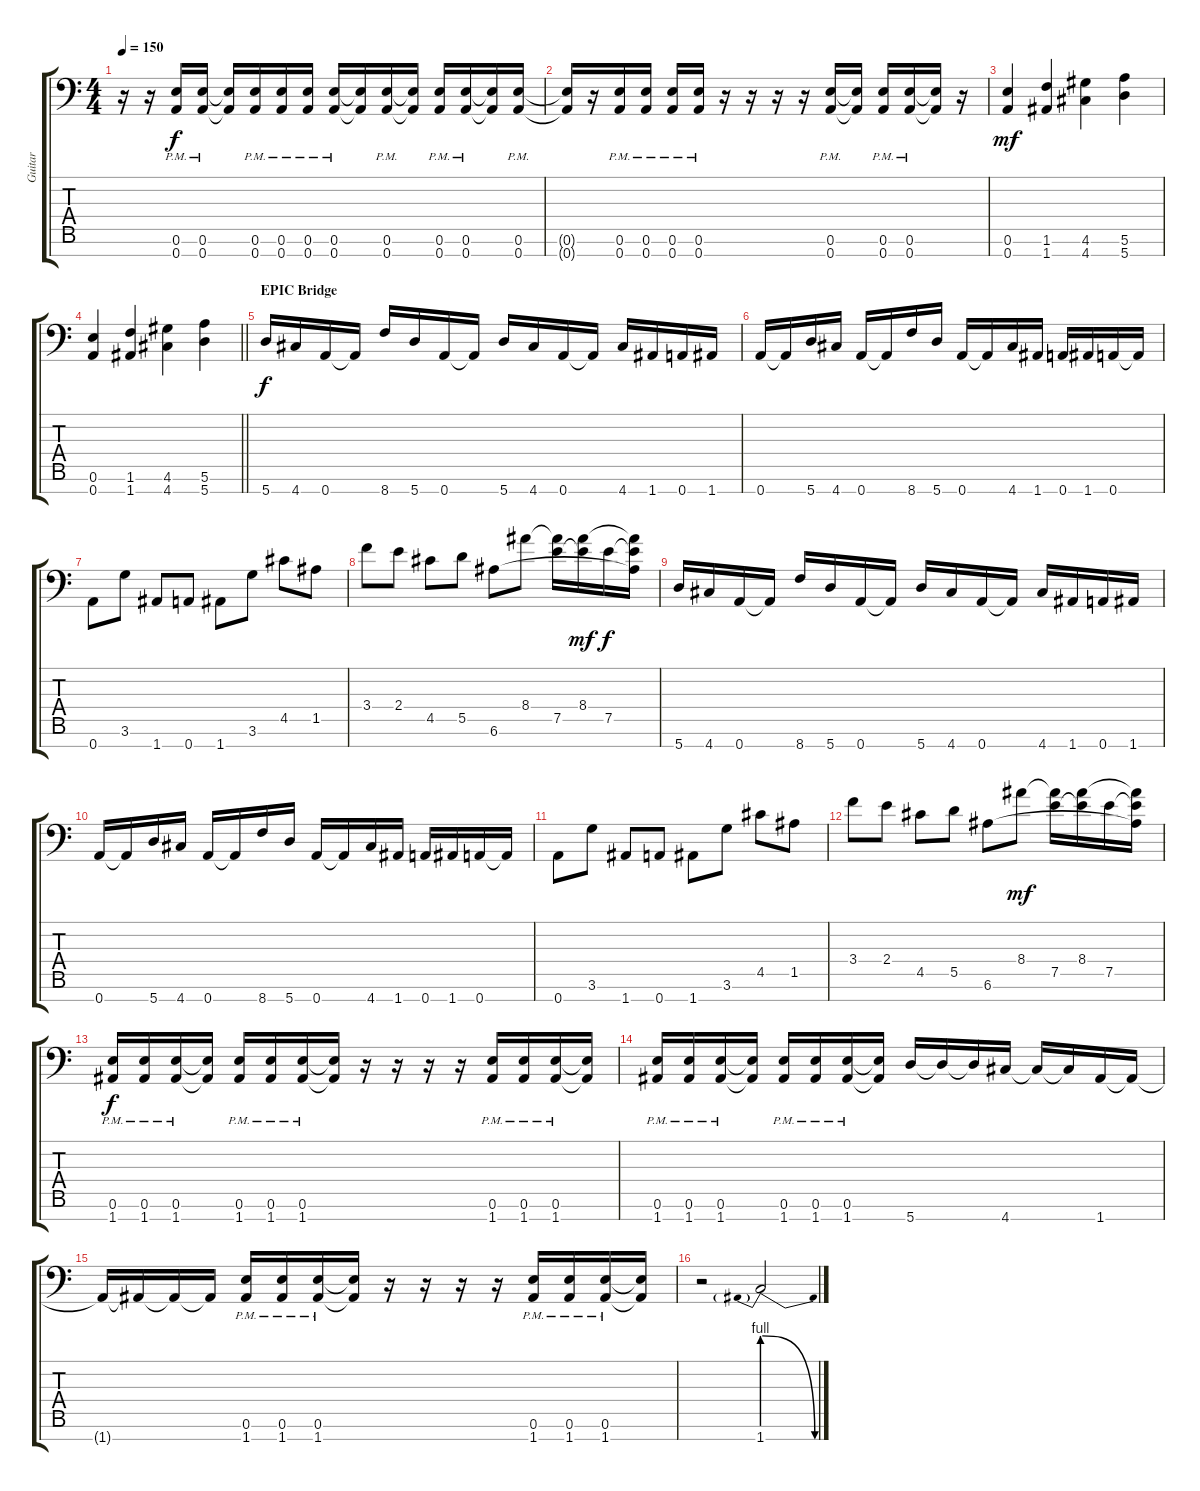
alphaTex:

\track ("Guitar" "Guitar") {instrument distortionguitar}
\staff {score tabs}
\tuning (E4 B3 G3 D3 A2 E2 A1) {hide}
\ts (4 4)
\tempo 150
\clef f4
\ks c
r.16{dy f} r.16 (0.6{pm} 0.7{pm}).16 (0.6{pm} 0.7{pm}).16 (0.6{t} 0.7{t}).16 (0.6{pm} 0.7{pm}).16 (0.6{pm} 0.7{pm}).16 (0.6{pm} 0.7{pm}).16 (0.6{pm} 0.7{pm}).16 (0.6{t} 0.7{t}).16 (0.6{pm} 0.7{pm}).16 (0.6{t} 0.7{t}).16 (0.6{pm} 0.7{pm}).16 (0.6{pm} 0.7{pm}).16 (0.6{t} 0.7{t}).16 (0.6{pm} 0.7{pm}).16 |
(0.6{t} 0.7{t}).16 r.16 (0.6{pm} 0.7{pm}).16 (0.6{pm} 0.7{pm}).16 (0.6{pm} 0.7{pm}).16 (0.6{pm} 0.7{pm}).16 r.16 r.16 r.16 r.16 (0.6{pm} 0.7{pm}).16 (0.6{t} 0.7{t}).16 (0.6{pm} 0.7{pm}).16 (0.6{pm} 0.7{pm}).16 (0.6{t} 0.7{t}).16 r.16 |
(0.6 0.7).4{dy mf} (1.6 1.7).4 (4.6 4.7).4 (5.6 5.7).4 |
\barLineRight lightlight
(0.6 0.7).4 (1.6 1.7).4 (4.6 4.7).4 (5.6 5.7).4 |
\section ("" "EPIC Bridge")
5.7.16{dy f} 4.7.16 0.7.16 0.7{t}.16 8.7.16 5.7.16 0.7.16 0.7{t}.16 5.7.16 4.7.16 0.7.16 0.7{t}.16 4.7.16 1.7.16 0.7.16 1.7.16 |
0.7.16 0.7{t}.16 5.7.16 4.7.16 0.7.16 0.7{t}.16 8.7.16 5.7.16 0.7.16 0.7{t}.16 4.7.16 1.7.16 0.7.16 1.7.16 0.7.16 0.7{t}.16 |
0.7.8 3.6.8 1.7.8 0.7.8 1.7.8 3.6.8 4.5.8 1.5.8 |
3.4.8 2.4.8 4.5.8 5.5.8 6.6.8 8.4.8 (8.4{t} 7.5).16 (8.4 7.5{t}).16{dy mf} 7.5.16{dy f} (8.4{t} 7.5{t} 6.6{t}).16 |
5.7.16 4.7.16 0.7.16 0.7{t}.16 8.7.16 5.7.16 0.7.16 0.7{t}.16 5.7.16 4.7.16 0.7.16 0.7{t}.16 4.7.16 1.7.16 0.7.16 1.7.16 |
0.7.16 0.7{t}.16 5.7.16 4.7.16 0.7.16 0.7{t}.16 8.7.16 5.7.16 0.7.16 0.7{t}.16 4.7.16 1.7.16 0.7.16 1.7.16 0.7.16 0.7{t}.16 |
0.7.8 3.6.8 1.7.8 0.7.8 1.7.8 3.6.8 4.5.8 1.5.8 |
3.4.8 2.4.8 4.5.8 5.5.8 6.6.8 8.4.8{dy mf} (8.4{t} 7.5).16 (8.4 7.5{t}).16 7.5.16 (8.4{t} 7.5{t} 6.6{t}).16 |
(0.6{pm} 1.7{pm}).16{dy f} (0.6{pm} 1.7{pm}).16 (0.6{pm} 1.7{pm}).16 (0.6{t} 1.7{t}).16 (0.6{pm} 1.7{pm}).16 (0.6{pm} 1.7{pm}).16 (0.6{pm} 1.7{pm}).16 (0.6{t} 1.7{t}).16 r.16 r.16 r.16 r.16 (0.6{pm} 1.7{pm}).16 (0.6{pm} 1.7{pm}).16 (0.6{pm} 1.7{pm}).16 (0.6{t} 1.7{t}).16 |
(0.6{pm} 1.7{pm}).16 (0.6{pm} 1.7{pm}).16 (0.6{pm} 1.7{pm}).16 (0.6{t} 1.7{t}).16 (0.6{pm} 1.7{pm}).16 (0.6{pm} 1.7{pm}).16 (0.6{pm} 1.7{pm}).16 (0.6{t} 1.7{t}).16 5.7.16 5.7{t}.16 5.7{t}.16 4.7.16 4.7{t}.16 4.7{t}.16 1.7.16 1.7{t}.16 |
1.7{t}.16 1.7{t}.16 1.7{t}.16 1.7{t}.16 (0.6{pm} 1.7{pm}).16 (0.6{pm} 1.7{pm}).16 (0.6{pm} 1.7{pm}).16 (0.6{t} 1.7{t}).16 r.16 r.16 r.16 r.16 (0.6{pm} 1.7{pm}).16 (0.6{pm} 1.7{pm}).16 (0.6{pm} 1.7{pm}).16 (0.6{t} 1.7{t}).16 |
r.2 1.7{be (prebendrelease 0 4 60 0)}.2
